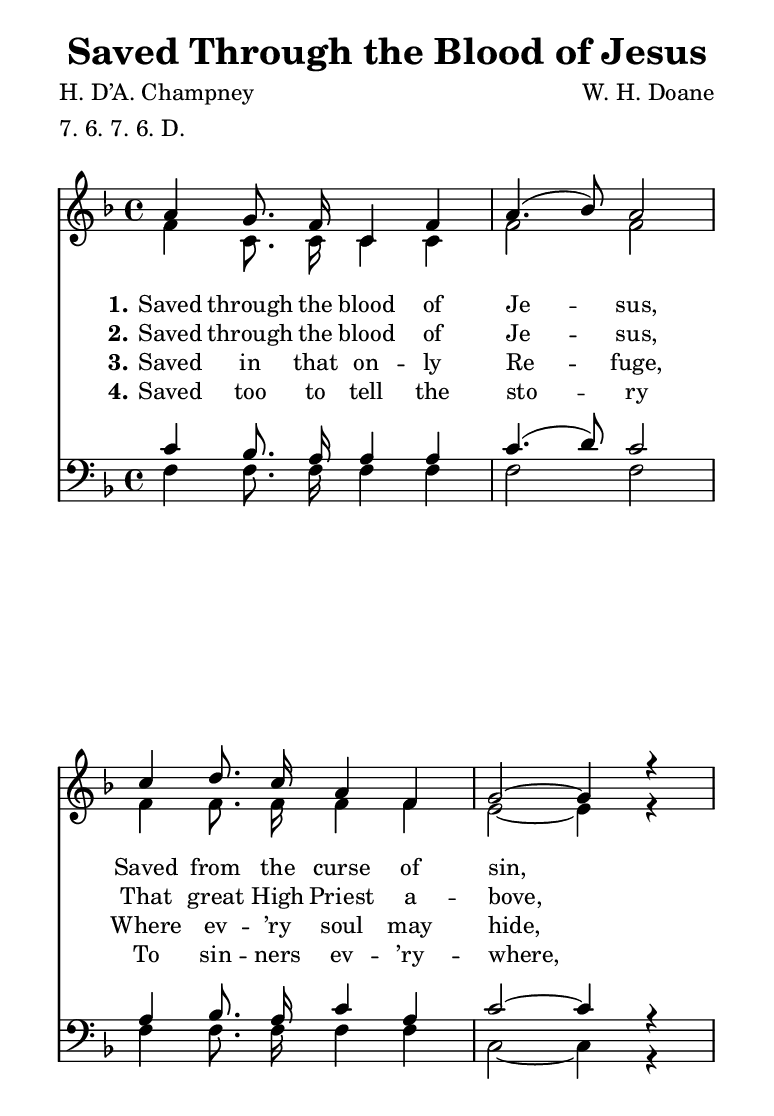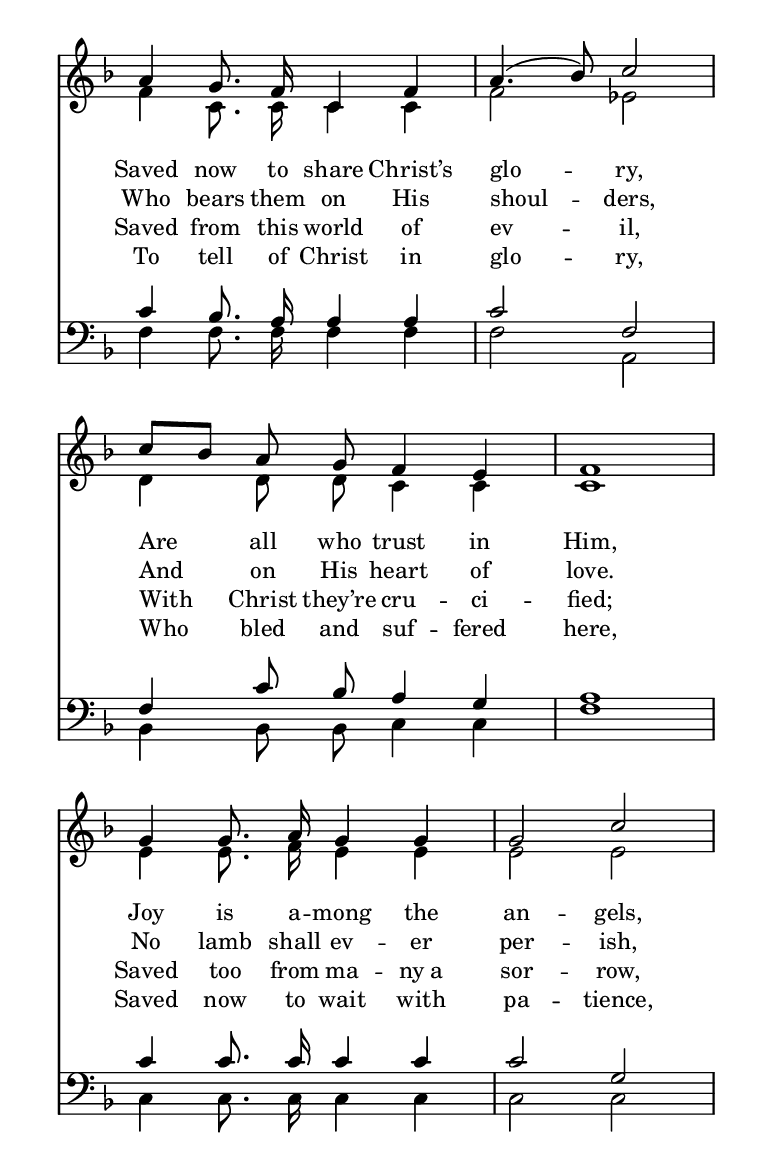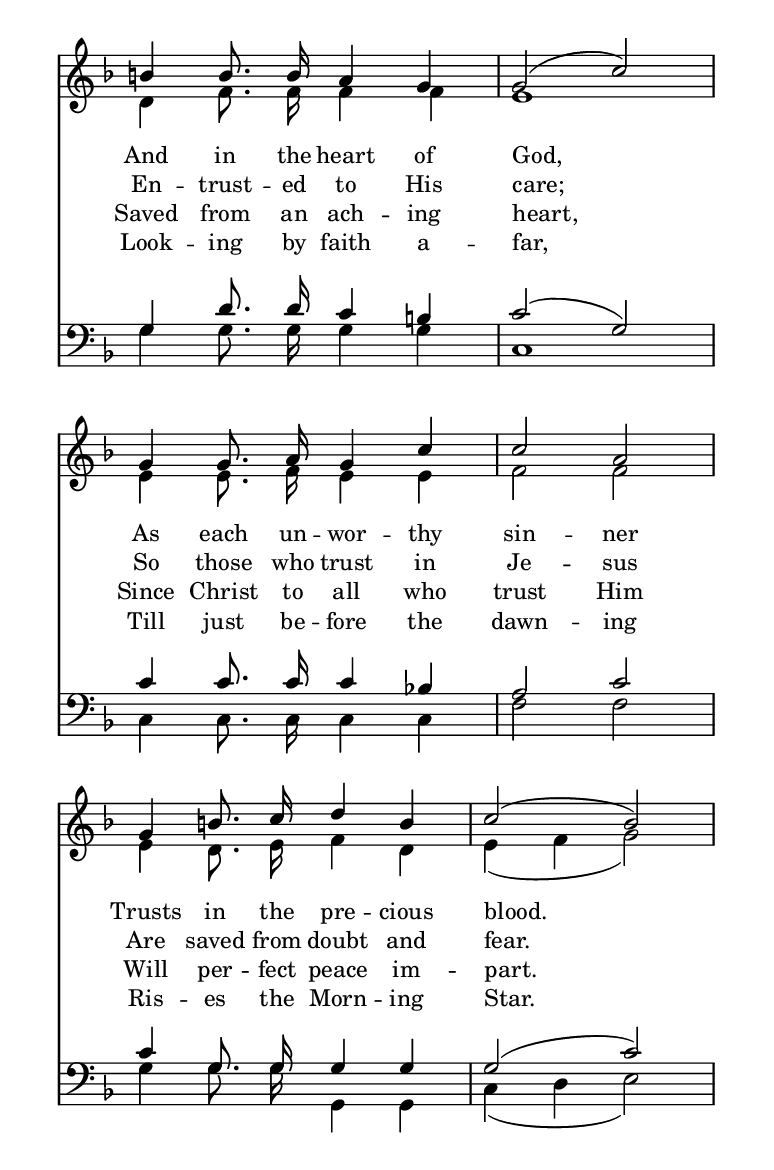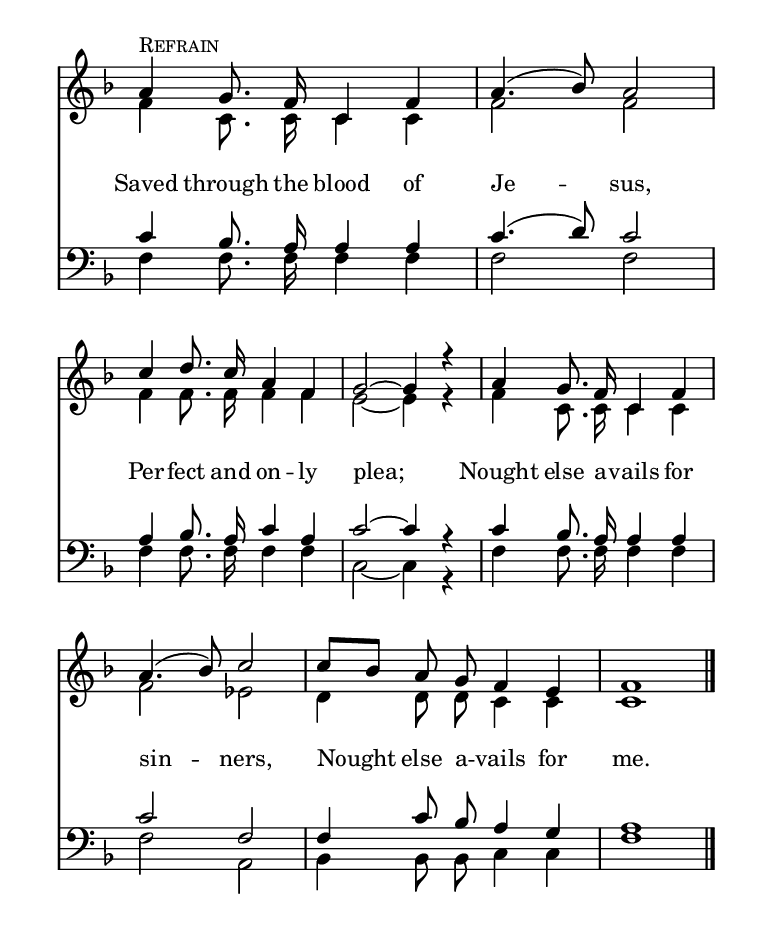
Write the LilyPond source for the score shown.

\include "common/global.ily"
\paper {
  \include "common/paper.ily"
  ragged-last-bottom = ##t
  systems-per-page = #(cond (is-eogsized 4) (#t #f))
  system-count = #(cond (is-eogsized 5) (#t #f))
}

\header{
  hymnnumber = "114"
  title = "Saved Through the Blood of Jesus"
  tunename = "Heart’s Refuge"
  meter = "7. 6. 7. 6. D."
  poet = "H. D’A. Champney"
  composer = "W. H. Doane"
  %copyright = ""
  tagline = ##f
}

% for fermata in MIDI
ta = { \tempo 4=80 }
tb = { \tempo 4=40 }

global = {
  \include "common/overrides.ily"
  \override Staff.TimeSignature.style = #'()
  \time 4/4
  \override Score.MetronomeMark.transparent = ##t % hide all fermata changes too
  \ta
  \key f \major
  \autoBeamOff
}

notesSoprano = {
\global
\relative c'' {

  a4 g8. f16 c4 f | a4.( bes8) a2 |
  c4 d8. c16 a4 f | g2 ~ g4 r4 |

  a4 g8. f16 c4 f | a4.( bes8) c2 |
  c8[ bes] a g f4 e | f1 |

  g4 g8. a16 g4 g | g2 c |
  b4 b8. b16 a4 g | g2( c) |

  g4 g8. a16 g4 c | c2 a |
  g4 b8. c16 d4 b | c2( bes) |

  << s^\markup { \small \caps "Refrain" }
  { a4 g8. f16 c4 f | a4.( bes8) a2 | } >>
  c4 d8. c16 a4 f | g2 ~ g4 r4 |

  a4 g8. f16 c4 f | a4.( bes8) c2 |
  c8[ bes] a g f4 e | f1 |

  \bar "|."

}
}

notesAlto = {
\global
\relative e' {

  f4 c8. c16 c4 c | f2 f |
  f4 f8. f16 f4 f | e2 ~ e4 r4 |

  f4 c8. c16 c4 c | f2 ees |
  d4 d8 d c4 c | c1 |

  e4 e8. f16 e4 e | e2 e |
  d4 f8. f16 f4 f | e1 |

  e4 e8. f16 e4 e | f2 f |
  e4 d8. e16 f4 d | e4( f g2) |

  f4 c8. c16 c4 c | f2 f |
  f4 f8. f16 f4 f | e2 ~ e4 r4 |

  f4 c8. c16 c4 c | f2 ees |
  d4 d8 d c4 c | c1 |

}
}

notesTenor = {
\global
\relative a {

  c4 bes8. a16 a4 a | c4.( d8) c2 |
  a4 bes8. a16 c4 a | c2 ~ c4 r4 |

  c4 bes8. a16 a4 a | c2 f, |
  f4 c'8 bes a4 g | a1 |

  c4 c8. c16 c4 c | c2 g |
  g4 d'8. d16 c4 b | c2( g) |

  c4 c8. c16 c4 bes! | a2 c |
  c4 g8. g16 g4 g | g2( c) |

  c4 bes8. a16 a4 a | c4.( d8) c2 |
  a4 bes8. a16 c4 a | c2 ~ c4 r4 |

  c4 bes8. a16 a4 a | c2 f, |
  f4 c'8 bes a4 g | a1 |

}
}

notesBass = {
\global
\relative f {

  f4 f8. f16 f4 f | f2 f |
  f4 f8. f16 f4 f | c2 ~ c4 r4 |

  f4 f8. f16 f4 f | f2 a, |
  bes4 bes8 bes c4 c | f1 |

  c4 c8. c16 c4 c | c2 c |
  g'4 g8. g16 g4 g | c,1 |

  c4 c8. c16 c4 c | f2 f |
  g4 g8. g16 g,4 g | c4( d e2) |

  f4 f8. f16 f4 f | f2 f |
  f4 f8. f16 f4 f | c2 ~ c4 r4 |

  f4 f8. f16 f4 f | f2 a, |
  bes4 bes8 bes c4 c | f1 |

}
}

Refrain = \lyricmode {

Saved through the blood of Je -- sus,
Per -- fect and on -- ly plea;
Nought else a -- vails for sin -- ners,
Nought else a -- vails for me.

}

wordsA = \lyricmode {
\set stanza = "1."

Saved through the blood of Je -- sus,
Saved from the curse of sin,
Saved now to share Christ’s glo -- ry,
Are all who trust in Him,
Joy is a -- mong the an -- gels,
And in the heart of God,
As each un -- wor -- thy sin -- ner
Trusts in the pre -- cious blood.

}

wordsB = \lyricmode {
\set stanza = "2."

Saved through the blood of Je -- sus,
That great High Priest a -- bove,
Who bears them on His shoul -- ders,
And on His heart of love.
No lamb shall ev -- er per -- ish,
En -- trust -- ed to His care;
So those who trust in Je -- sus
Are saved from doubt and fear.

\Refrain

}

wordsC = \lyricmode {
\set stanza = "3."

Saved in that on -- ly Re -- fuge,
Where ev -- ’ry soul may hide,
Saved from this world of ev -- il,
With Christ they’re cru -- ci -- fied;
Saved too from ma -- ny_a sor -- row,
Saved from an ach -- ing heart,
Since Christ to all who trust Him
Will per -- fect peace im -- part.

}

wordsD = \lyricmode {
\set stanza = "4."

Saved too to tell the sto -- ry
To sin -- ners ev -- ’ry -- where,
To tell of Christ in glo -- ry,
Who bled and suf -- fered here,
Saved now to wait with pa -- tience,
Look -- ing by faith a -- far,
Till just be -- fore the dawn -- ing
Ris -- es the Morn -- ing Star.

}

\score {
  \context ChoirStaff <<
    \context Staff = upper <<
      \set ChoirStaff.systemStartDelimiter = #'SystemStartBar
      \context Voice  = sopranos { \voiceOne << \notesSoprano >> }
      \context Voice  = altos { \voiceTwo << \notesAlto >> }
      \context Lyrics = one   \lyricsto sopranos \wordsA
      \context Lyrics = two   \lyricsto sopranos \wordsB
      \context Lyrics = three \lyricsto sopranos \wordsC
      \context Lyrics = four  \lyricsto sopranos \wordsD
    >>
    \context Staff = men <<
      \clef bass
      \context Voice  = tenors { \voiceOne << \notesTenor >> }
      \context Voice  = basses { \voiceTwo << \notesBass >> }
    >>
  >>
  \layout {
    \include "common/layout.ily"
  }
  \midi{
    \include "common/midi.ily"
  }
}

\version "2.18.0"  % necessary for upgrading to future LilyPond versions.

% vi:set et ts=2 sw=2 ai nocindent syntax=lilypond:
